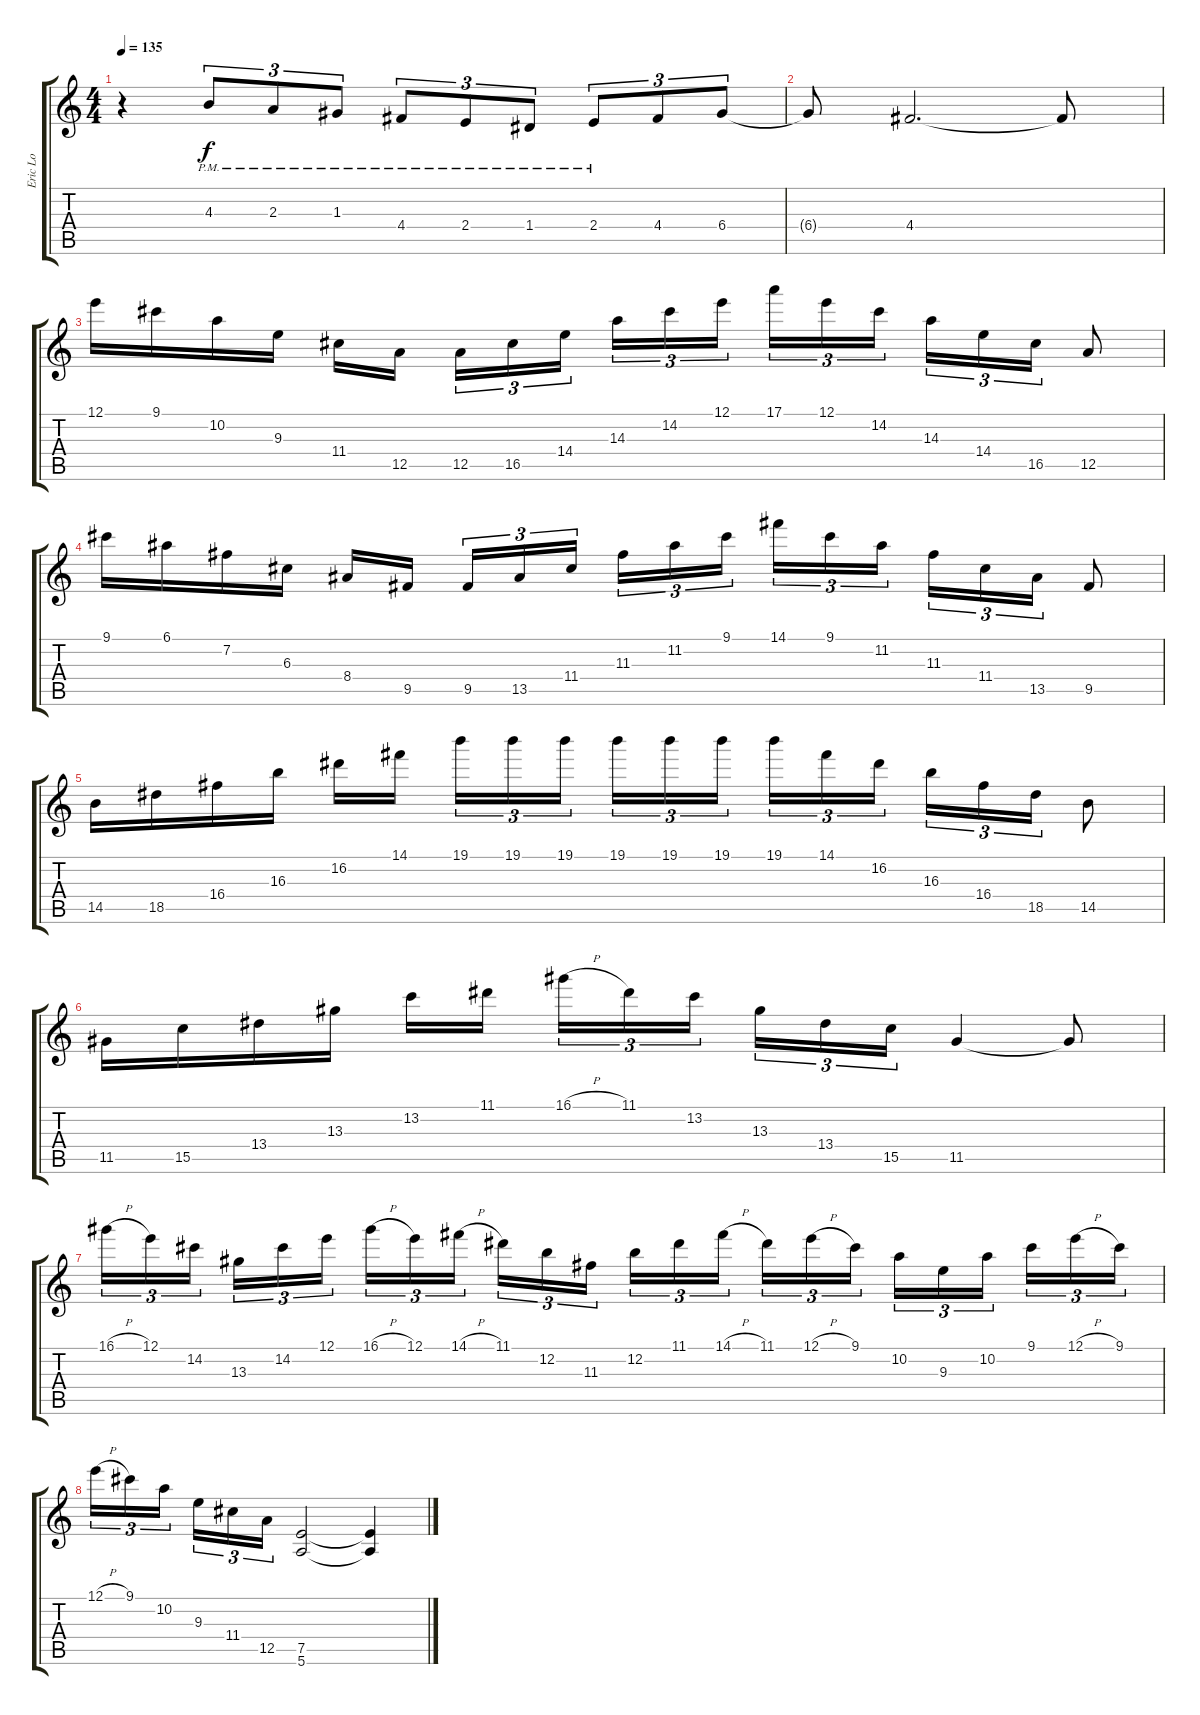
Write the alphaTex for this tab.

\track ("Eric Lo" "Eric Lo") {instrument overdrivenguitar}
\staff {score tabs}
\tuning (E4 B3 G3 D3 A2 E2) {hide}
\ts (4 4)
\tempo 135
\clef g2
\ks c
r.4{dy f} 4.3{pm}.8{tu (3 2)} 2.3{pm}.8{tu (3 2)} 1.3{pm}.8{tu (3 2)} 4.4{pm}.8{tu (3 2)} 2.4{pm}.8{tu (3 2)} 1.4{pm}.8{tu (3 2)} 2.4{pm}.8{tu (3 2)} 4.4.8{tu (3 2)} 6.4.8{tu (3 2)} |
6.4{t}.8 4.4.2{d} 4.4{t}.8 |
12.1.16 9.1.16 10.2.16 9.3.16 11.4.16 12.5.16{beam splitsecondary} 12.5.16{tu (3 2)} 16.5.16{tu (3 2)} 14.4.16{tu (3 2)} 14.3.16{tu (3 2)} 14.2.16{tu (3 2)} 12.1.16{tu (3 2) beam splitsecondary} 17.1.16{tu (3 2)} 12.1.16{tu (3 2)} 14.2.16{tu (3 2)} 14.3.16{tu (3 2)} 14.4.16{tu (3 2)} 16.5.16{tu (3 2)} 12.5.8 |
9.1.16 6.1.16 7.2.16 6.3.16 8.4.16 9.5.16{beam splitsecondary} 9.5.16{tu (3 2)} 13.5.16{tu (3 2)} 11.4.16{tu (3 2)} 11.3.16{tu (3 2)} 11.2.16{tu (3 2)} 9.1.16{tu (3 2) beam splitsecondary} 14.1.16{tu (3 2)} 9.1.16{tu (3 2)} 11.2.16{tu (3 2)} 11.3.16{tu (3 2)} 11.4.16{tu (3 2)} 13.5.16{tu (3 2)} 9.5.8 |
14.5.16 18.5.16 16.4.16 16.3.16 16.2.16 14.1.16{beam splitsecondary} 19.1.16{tu (3 2)} 19.1.16{tu (3 2)} 19.1.16{tu (3 2)} 19.1.16{tu (3 2)} 19.1.16{tu (3 2)} 19.1.16{tu (3 2) beam splitsecondary} 19.1.16{tu (3 2)} 14.1.16{tu (3 2)} 16.2.16{tu (3 2)} 16.3.16{tu (3 2)} 16.4.16{tu (3 2)} 18.5.16{tu (3 2)} 14.5.8 |
11.5.16 15.5.16 13.4.16 13.3.16 13.2.16 11.1.16{beam splitsecondary} 16.1{h}.16{tu (3 2)} 11.1.16{tu (3 2)} 13.2.16{tu (3 2)} 13.3.16{tu (3 2)} 13.4.16{tu (3 2)} 15.5.16{tu (3 2)} 11.5.4 11.5{t}.8 |
16.1{h}.16{tu (3 2)} 12.1.16{tu (3 2)} 14.2.16{tu (3 2) beam splitsecondary} 13.3.16{tu (3 2)} 14.2.16{tu (3 2)} 12.1.16{tu (3 2)} 16.1{h}.16{tu (3 2)} 12.1.16{tu (3 2)} 14.1{h}.16{tu (3 2) beam splitsecondary} 11.1.16{tu (3 2)} 12.2.16{tu (3 2)} 11.3.16{tu (3 2)} 12.2.16{tu (3 2)} 11.1.16{tu (3 2)} 14.1{h}.16{tu (3 2) beam splitsecondary} 11.1.16{tu (3 2)} 12.1{h}.16{tu (3 2)} 9.1.16{tu (3 2)} 10.2.16{tu (3 2)} 9.3.16{tu (3 2)} 10.2.16{tu (3 2) beam splitsecondary} 9.1.16{tu (3 2)} 12.1{h}.16{tu (3 2)} 9.1.16{tu (3 2)} |
12.1{h}.16{tu (3 2)} 9.1.16{tu (3 2)} 10.2.16{tu (3 2) beam splitsecondary} 9.3.16{tu (3 2)} 11.4.16{tu (3 2)} 12.5.16{tu (3 2)} (7.5 5.6).2 (7.5{t} 5.6{t}).4
